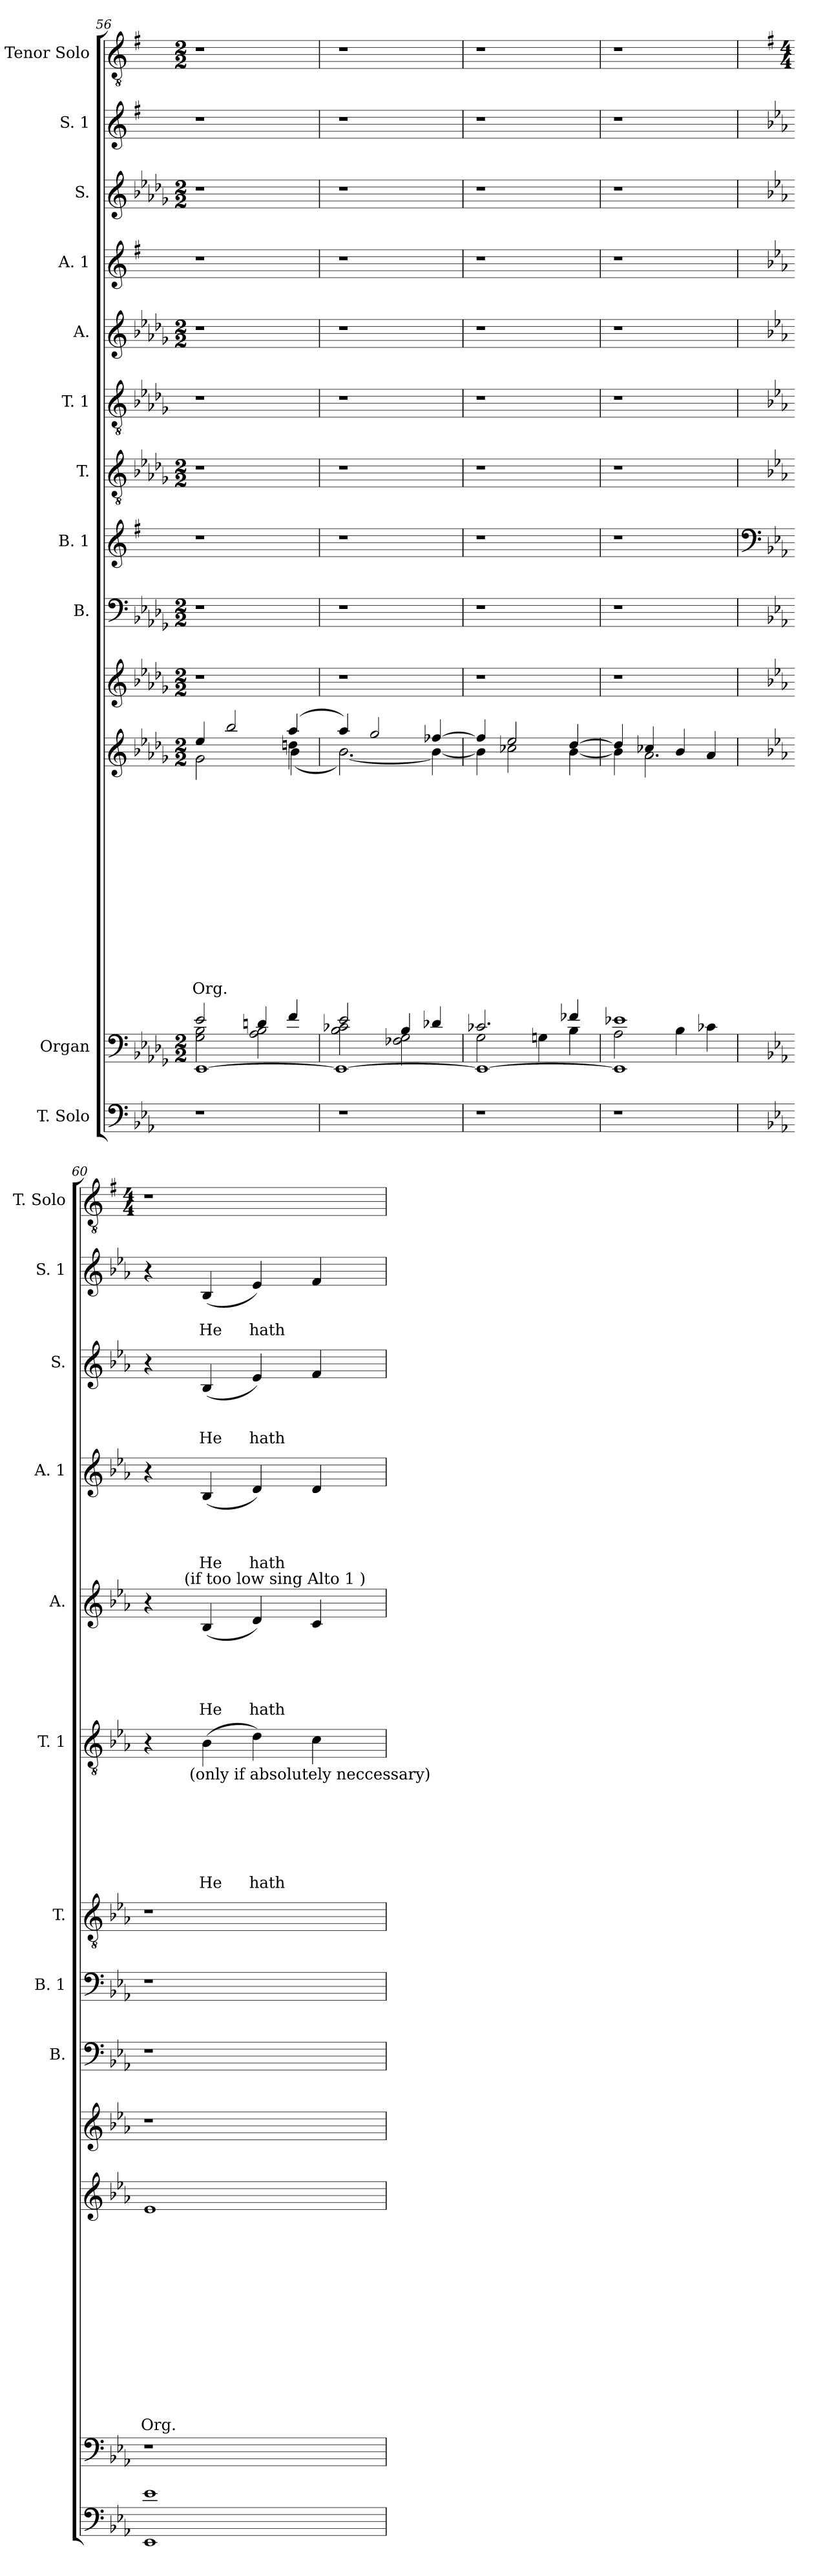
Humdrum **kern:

**kern	**kern	**kern	**text	**text	**text	**text	**text	**text	**text	**text	**text	**text	**text	**text	**text	**text	**kern	**kern	**kern	**kern	**kern	**text	**text	**text	**text	**text	**text	**text	**kern	**text	**text	**text	**text	**text	**kern	**text	**text	**text	**text	**kern	**text	**text	**text	**kern	**text	**text	**kern
*part13	*part12	*part11	*part11	*part11	*part11	*part11	*part11	*part11	*part11	*part11	*part11	*part11	*part11	*part11	*part11	*part11	*part10	*part9	*part8	*part7	*part6	*part6	*part6	*part6	*part6	*part6	*part6	*part6	*part5	*part5	*part5	*part5	*part5	*part5	*part4	*part4	*part4	*part4	*part4	*part3	*part3	*part3	*part3	*part2	*part2	*part2	*part1
*staff13	*staff12	*staff11	*staff11	*staff11	*staff11	*staff11	*staff11	*staff11	*staff11	*staff11	*staff11	*staff11	*staff11	*staff11	*staff11	*staff11	*staff10	*staff9	*staff8	*staff7	*staff6	*staff6	*staff6	*staff6	*staff6	*staff6	*staff6	*staff6	*staff5	*staff5	*staff5	*staff5	*staff5	*staff5	*staff4	*staff4	*staff4	*staff4	*staff4	*staff3	*staff3	*staff3	*staff3	*staff2	*staff2	*staff2	*staff1
*I"T. Solo	*I"Organ	*	*	*	*	*	*	*	*	*	*	*	*	*	*	*	*	*I"B.	*I"B. 1	*I"T.	*I"T. 1	*	*	*	*	*	*	*	*I"A.	*	*	*	*	*	*I"A. 1	*	*	*	*	*I"S.	*	*	*	*I"S. 1	*	*	*I"Tenor Solo
*	*	*	*	*	*	*	*	*	*	*	*	*	*	*	*	*	*	*I'B.	*I'B. 1	*I'T.	*I'T. 1	*	*	*	*	*	*	*	*I'A.	*	*	*	*	*	*I'A. 1	*	*	*	*	*I'S.	*	*	*	*I'S. 1	*	*	*I'T. Solo
!!LO:LB:g=z
*clefF4	*clefF4	*clefG2	*	*	*	*	*	*	*	*	*	*	*	*	*	*	*clefG2	*clefF4	*clefG2	*clefGv2	*clefGv2	*	*	*	*	*	*	*	*clefG2	*	*	*	*	*	*clefG2	*	*	*	*	*clefG2	*	*	*	*clefG2	*	*	*clefGv2
*k[b-e-a-]	*k[b-e-a-d-g-]	*k[b-e-a-d-g-]	*	*	*	*	*	*	*	*	*	*	*	*	*	*	*k[b-e-a-d-g-]	*k[b-e-a-d-g-]	*k[f#]	*k[b-e-a-d-g-]	*k[b-e-a-d-g-]	*	*	*	*	*	*	*	*k[b-e-a-d-g-]	*	*	*	*	*	*k[f#]	*	*	*	*	*k[b-e-a-d-g-]	*	*	*	*k[f#]	*	*	*k[f#]
*E-:	*D-:	*D-:	*	*	*	*	*	*	*	*	*	*	*	*	*	*	*D-:	*D-:	*G:	*D-:	*D-:	*	*	*	*	*	*	*	*D-:	*	*	*	*	*	*G:	*	*	*	*	*D-:	*	*	*	*G:	*	*	*G:
*	*M2/2	*M2/2	*	*	*	*	*	*	*	*	*	*	*	*	*	*	*M2/2	*M2/2	*	*M2/2	*	*	*	*	*	*	*	*	*M2/2	*	*	*	*	*	*	*	*	*	*	*M2/2	*	*	*	*	*	*	*M2/2
=56	=56	=56	=56	=56	=56	=56	=56	=56	=56	=56	=56	=56	=56	=56	=56	=56	=56	=56	=56	=56	=56	=56	=56	=56	=56	=56	=56	=56	=56	=56	=56	=56	=56	=56	=56	=56	=56	=56	=56	=56	=56	=56	=56	=56	=56	=56	=56
*	*^	*	*	*	*	*	*	*	*	*	*	*	*	*	*	*	*	*	*	*	*	*	*	*	*	*	*	*	*	*	*	*	*	*	*	*	*	*	*	*	*	*	*	*	*	*	*
*	*	*^	*	*	*	*	*	*	*	*	*	*	*	*	*	*	*	*	*	*	*	*	*	*	*	*	*	*	*	*	*	*	*	*	*	*	*	*	*	*	*	*	*	*	*	*	*	*
!	!	!	!	!	!	!	!	!	!	!	!	!	!	!	!	!	!	!LO:LY:b:rj	!	!	!	!	!	!	!	!	!	!	!	!	!	!	!	!	!	!	!	!	!	!	!	!	!	!	!	!	!	!	!
*	*	*	*	*^	*	*	*	*	*	*	*	*	*	*	*	*	*	*	*	*	*	*	*	*	*	*	*	*	*	*	*	*	*	*	*	*	*	*	*	*	*	*	*	*	*	*	*	*	*
*	*	*	*	*	*^	*	*	*	*	*	*	*	*	*	*	*	*	*	*	*	*	*	*	*	*	*	*	*	*	*	*	*	*	*	*	*	*	*	*	*	*	*	*	*	*	*	*	*	*	*
*	*	*	*	*	*	*^	*	*	*	*	*	*	*	*	*	*	*	*	*	*	*	*	*	*	*	*	*	*	*	*	*	*	*	*	*	*	*	*	*	*	*	*	*	*	*	*	*	*	*	*	*
1r	2e-/	2G-\ 2B-\	[<1EE-	4ee-/	2g-\	2.ryy	2.ryy	.	.	.	.	.	.	.	.	.	.	.	.	.	-Org.	1r	1r	1r	1r	1r	.	.	.	.	.	.	.	1r	.	.	.	.	.	1r	.	.	.	.	1r	.	.	.	1r	.	.	1r
.	.	.	.	2bb-/	.	.	.	.	.	.	.	.	.	.	.	.	.	.	.	.	.	.	.	.	.	.	.	.	.	.	.	.	.	.	.	.	.	.	.	.	.	.	.	.	.	.	.	.	.	.	.	.
.	4dn/	2A-\ 2B-\	.	.	2ryy	.	.	.	.	.	.	.	.	.	.	.	.	.	.	.	.	.	.	.	.	.	.	.	.	.	.	.	.	.	.	.	.	.	.	.	.	.	.	.	.	.	.	.	.	.	.	.
.	4f/	.	.	4ddn\	.	(4aa-/	(<4b-\	.	.	.	.	.	.	.	.	.	.	.	.	.	.	.	.	.	.	.	.	.	.	.	.	.	.	.	.	.	.	.	.	.	.	.	.	.	.	.	.	.	.	.	.	.
*	*	*	*	*	*v	*v	*v	*	*	*	*	*	*	*	*	*	*	*	*	*	*	*	*	*	*	*	*	*	*	*	*	*	*	*	*	*	*	*	*	*	*	*	*	*	*	*	*	*	*	*	*	*
=57	=57	=57	=57	=57	=57	=57	=57	=57	=57	=57	=57	=57	=57	=57	=57	=57	=57	=57	=57	=57	=57	=57	=57	=57	=57	=57	=57	=57	=57	=57	=57	=57	=57	=57	=57	=57	=57	=57	=57	=57	=57	=57	=57	=57	=57	=57	=57	=57	=57	=57
1r	2e-/	2B-\ 2c-X\	1EE-_	4aa-/)	[<2.b-\)	.	.	.	.	.	.	.	.	.	.	.	.	.	.	1r	1r	1r	1r	1r	.	.	.	.	.	.	.	1r	.	.	.	.	.	1r	.	.	.	.	1r	.	.	.	1r	.	.	1r
.	.	.	.	2gg-/	.	.	.	.	.	.	.	.	.	.	.	.	.	.	.	.	.	.	.	.	.	.	.	.	.	.	.	.	.	.	.	.	.	.	.	.	.	.	.	.	.	.	.	.	.	.
.	4B-/	2F-X\ 2G-\	.	.	.	.	.	.	.	.	.	.	.	.	.	.	.	.	.	.	.	.	.	.	.	.	.	.	.	.	.	.	.	.	.	.	.	.	.	.	.	.	.	.	.	.	.	.	.	.
.	4d-X/	.	.	[>4ff-X/	4b-\_	.	.	.	.	.	.	.	.	.	.	.	.	.	.	.	.	.	.	.	.	.	.	.	.	.	.	.	.	.	.	.	.	.	.	.	.	.	.	.	.	.	.	.	.	.
=58	=58	=58	=58	=58	=58	=58	=58	=58	=58	=58	=58	=58	=58	=58	=58	=58	=58	=58	=58	=58	=58	=58	=58	=58	=58	=58	=58	=58	=58	=58	=58	=58	=58	=58	=58	=58	=58	=58	=58	=58	=58	=58	=58	=58	=58	=58	=58	=58	=58	=58
1r	2.c-X/	2G-\	1EE-_	4ff-/]	4b-\]	.	.	.	.	.	.	.	.	.	.	.	.	.	.	1r	1r	1r	1r	1r	.	.	.	.	.	.	.	1r	.	.	.	.	.	1r	.	.	.	.	1r	.	.	.	1r	.	.	1r
.	.	.	.	2ee-/	2cc-X\	.	.	.	.	.	.	.	.	.	.	.	.	.	.	.	.	.	.	.	.	.	.	.	.	.	.	.	.	.	.	.	.	.	.	.	.	.	.	.	.	.	.	.	.	.
.	.	4Gn\	.	.	.	.	.	.	.	.	.	.	.	.	.	.	.	.	.	.	.	.	.	.	.	.	.	.	.	.	.	.	.	.	.	.	.	.	.	.	.	.	.	.	.	.	.	.	.	.
.	4f-X/	4B-\	.	[>4dd-/	[<4b-\	.	.	.	.	.	.	.	.	.	.	.	.	.	.	.	.	.	.	.	.	.	.	.	.	.	.	.	.	.	.	.	.	.	.	.	.	.	.	.	.	.	.	.	.	.
*	*	*v	*v	*	*	*	*	*	*	*	*	*	*	*	*	*	*	*	*	*	*	*	*	*	*	*	*	*	*	*	*	*	*	*	*	*	*	*	*	*	*	*	*	*	*	*	*	*	*	*
=59	=59	=59	=59	=59	=59	=59	=59	=59	=59	=59	=59	=59	=59	=59	=59	=59	=59	=59	=59	=59	=59	=59	=59	=59	=59	=59	=59	=59	=59	=59	=59	=59	=59	=59	=59	=59	=59	=59	=59	=59	=59	=59	=59	=59	=59	=59	=59	=59	=59
1r	2A-\	1EE-] 1e-X	4dd-/]	4b-\]	.	.	.	.	.	.	.	.	.	.	.	.	.	.	1r	1r	1r	1r	1r	.	.	.	.	.	.	.	1r	.	.	.	.	.	1r	.	.	.	.	1r	.	.	.	1r	.	.	1r
.	.	.	4cc-X/	2.a-\	.	.	.	.	.	.	.	.	.	.	.	.	.	.	.	.	.	.	.	.	.	.	.	.	.	.	.	.	.	.	.	.	.	.	.	.	.	.	.	.	.	.	.	.	.
.	4B-\	.	4b-/	.	.	.	.	.	.	.	.	.	.	.	.	.	.	.	.	.	.	.	.	.	.	.	.	.	.	.	.	.	.	.	.	.	.	.	.	.	.	.	.	.	.	.	.	.	.
.	4c-X\	.	4a-/	.	.	.	.	.	.	.	.	.	.	.	.	.	.	.	.	.	.	.	.	.	.	.	.	.	.	.	.	.	.	.	.	.	.	.	.	.	.	.	.	.	.	.	.	.	.
*	*v	*v	*	*	*	*	*	*	*	*	*	*	*	*	*	*	*	*	*	*	*	*	*	*	*	*	*	*	*	*	*	*	*	*	*	*	*	*	*	*	*	*	*	*	*	*	*	*	*
*	*	*v	*v	*	*	*	*	*	*	*	*	*	*	*	*	*	*	*	*	*	*	*	*	*	*	*	*	*	*	*	*	*	*	*	*	*	*	*	*	*	*	*	*	*	*	*	*	*
!!LO:PB:g=z
=60	=60	=60	=60	=60	=60	=60	=60	=60	=60	=60	=60	=60	=60	=60	=60	=60	=60	=60	=60	=60	=60	=60	=60	=60	=60	=60	=60	=60	=60	=60	=60	=60	=60	=60	=60	=60	=60	=60	=60	=60	=60	=60	=60	=60	=60	=60	=60
*	*	*	*	*	*	*	*	*	*	*	*	*	*	*	*	*	*	*	*clefF4	*	*	*	*	*	*	*	*	*	*	*	*	*	*	*	*	*	*	*	*	*	*	*	*	*	*	*	*
*	*k[b-e-a-]	*k[b-e-a-]	*	*	*	*	*	*	*	*	*	*	*	*	*	*	*k[b-e-a-]	*k[b-e-a-]	*k[b-e-a-]	*k[b-e-a-]	*k[b-e-a-]	*	*	*	*	*	*	*	*k[b-e-a-]	*	*	*	*	*	*k[b-e-a-]	*	*	*	*	*k[b-e-a-]	*	*	*	*k[b-e-a-]	*	*	*
*	*E-:	*E-:	*	*	*	*	*	*	*	*	*	*	*	*	*	*	*E-:	*E-:	*E-:	*E-:	*E-:	*	*	*	*	*	*	*	*E-:	*	*	*	*	*	*E-:	*	*	*	*	*E-:	*	*	*	*E-:	*	*	*
*	*	*	*	*	*	*	*	*	*	*	*	*	*	*	*	*	*	*	*	*	*	*	*	*	*	*	*	*	*	*	*	*	*	*	*	*	*	*	*	*	*	*	*	*	*	*	*M4/4
!	!	!	!	!	!	!	!	!	!	!	!	!	!	!	!	!LO:LY:b:rj	!	!	!	!	!	!	!	!	!	!	!	!	!	!	!	!	!	!	!	!	!	!	!	!	!	!	!	!	!	!	!
*	*	*	*	*	*	*	*	*	*	*	*	*	*	*	*	*	*	*	*	*	*^	*	*	*	*	*	*	*	*^	*	*	*	*	*	*	*	*	*	*	*	*	*	*	*	*	*	*
1EE- 1e-	1r	1e-	.	.	.	.	.	.	.	.	.	.	.	.	.	Org.	1r	1r	1r	1r	4r	8..ryy	.	.	.	.	.	.	.	4r	6ryy	.	.	.	.	.	4r	.	.	.	.	4r	.	.	.	4r	.	.	1r
.	.	.	.	.	.	.	.	.	.	.	.	.	.	.	.	.	.	.	.	.	.	.	.	.	.	.	.	.	.	.	24ryy	.	.	.	.	.	.	.	.	.	.	.	.	.	.	.	.	.	.
!	!	!	!	!	!	!	!	!	!	!	!	!	!	!	!	!	!	!	!	!	!	!	!	!	!	!	!	!	!	!	!LO:TX:a:t=(if too low sing Alto 1 )	!	!	!	!	!	!	!	!	!	!	!	!	!	!	!	!	!	!
.	.	.	.	.	.	.	.	.	.	.	.	.	.	.	.	.	.	.	.	.	.	.	.	.	.	.	.	.	.	.	3%2ryy	.	.	.	.	.	.	.	.	.	.	.	.	.	.	.	.	.	.
!	!	!	!	!	!	!	!	!	!	!	!	!	!	!	!	!	!	!	!	!	!	!LO:TX:b:t=(only if absolutely neccessary)	!	!	!	!	!	!	!	!	!	!	!	!	!	!	!	!	!	!	!	!	!	!	!	!	!	!	!
.	.	.	.	.	.	.	.	.	.	.	.	.	.	.	.	.	.	.	.	.	.	2ryy	.	.	.	.	.	.	.	.	.	.	.	.	.	.	.	.	.	.	.	.	.	.	.	.	.	.	.
!	!	!	!	!	!	!	!	!	!	!	!	!	!	!	!	!	!	!	!	!	!	!	!	!	!	!	!	!	!LO:LY:b	!	!	!	!	!	!	!LO:LY:b	!	!	!	!	!LO:LY:b	!	!	!	!LO:LY:b	!	!	!LO:LY:b	!
.	.	.	.	.	.	.	.	.	.	.	.	.	.	.	.	.	.	.	.	.	(>4B-\	.	.	.	.	.	.	.	He	(<4B-/	.	.	.	.	.	He	(<4B-/	.	.	.	He	(<4B-/	.	.	He	(<4B-/	.	He	.
!	!	!	!	!	!	!	!	!	!	!	!	!	!	!	!	!	!	!	!	!	!	!	!	!	!	!	!	!	!LO:LY:b	!	!	!	!	!	!	!LO:LY:b	!	!	!	!	!LO:LY:b	!	!	!	!LO:LY:b	!	!	!LO:LY:b	!
.	.	.	.	.	.	.	.	.	.	.	.	.	.	.	.	.	.	.	.	.	4d\)	.	.	.	.	.	.	.	hath	4d/)	.	.	.	.	.	hath	4d/)	.	.	.	hath	4e-/)	.	.	hath	4e-/)	.	hath	.
.	.	.	.	.	.	.	.	.	.	.	.	.	.	.	.	.	.	.	.	.	.	4ryy	.	.	.	.	.	.	.	.	.	.	.	.	.	.	.	.	.	.	.	.	.	.	.	.	.	.	.
.	.	.	.	.	.	.	.	.	.	.	.	.	.	.	.	.	.	.	.	.	4c\	.	.	.	.	.	.	.	.	4c/	.	.	.	.	.	.	4d/	.	.	.	.	4f/	.	.	.	4f/	.	.	.
.	.	.	.	.	.	.	.	.	.	.	.	.	.	.	.	.	.	.	.	.	.	.	.	.	.	.	.	.	.	.	12.ryy	.	.	.	.	.	.	.	.	.	.	.	.	.	.	.	.	.	.
.	.	.	.	.	.	.	.	.	.	.	.	.	.	.	.	.	.	.	.	.	.	32ryy	.	.	.	.	.	.	.	.	.	.	.	.	.	.	.	.	.	.	.	.	.	.	.	.	.	.	.
*	*	*	*	*	*	*	*	*	*	*	*	*	*	*	*	*	*	*	*	*	*v	*v	*	*	*	*	*	*	*	*	*	*	*	*	*	*	*	*	*	*	*	*	*	*	*	*	*	*	*
*	*	*	*	*	*	*	*	*	*	*	*	*	*	*	*	*	*	*	*	*	*	*	*	*	*	*	*	*	*v	*v	*	*	*	*	*	*	*	*	*	*	*	*	*	*	*	*	*	*
=	=	=	=	=	=	=	=	=	=	=	=	=	=	=	=	=	=	=	=	=	=	=	=	=	=	=	=	=	=	=	=	=	=	=	=	=	=	=	=	=	=	=	=	=	=	=	=
*-	*-	*-	*-	*-	*-	*-	*-	*-	*-	*-	*-	*-	*-	*-	*-	*-	*-	*-	*-	*-	*-	*-	*-	*-	*-	*-	*-	*-	*-	*-	*-	*-	*-	*-	*-	*-	*-	*-	*-	*-	*-	*-	*-	*-	*-	*-	*-
